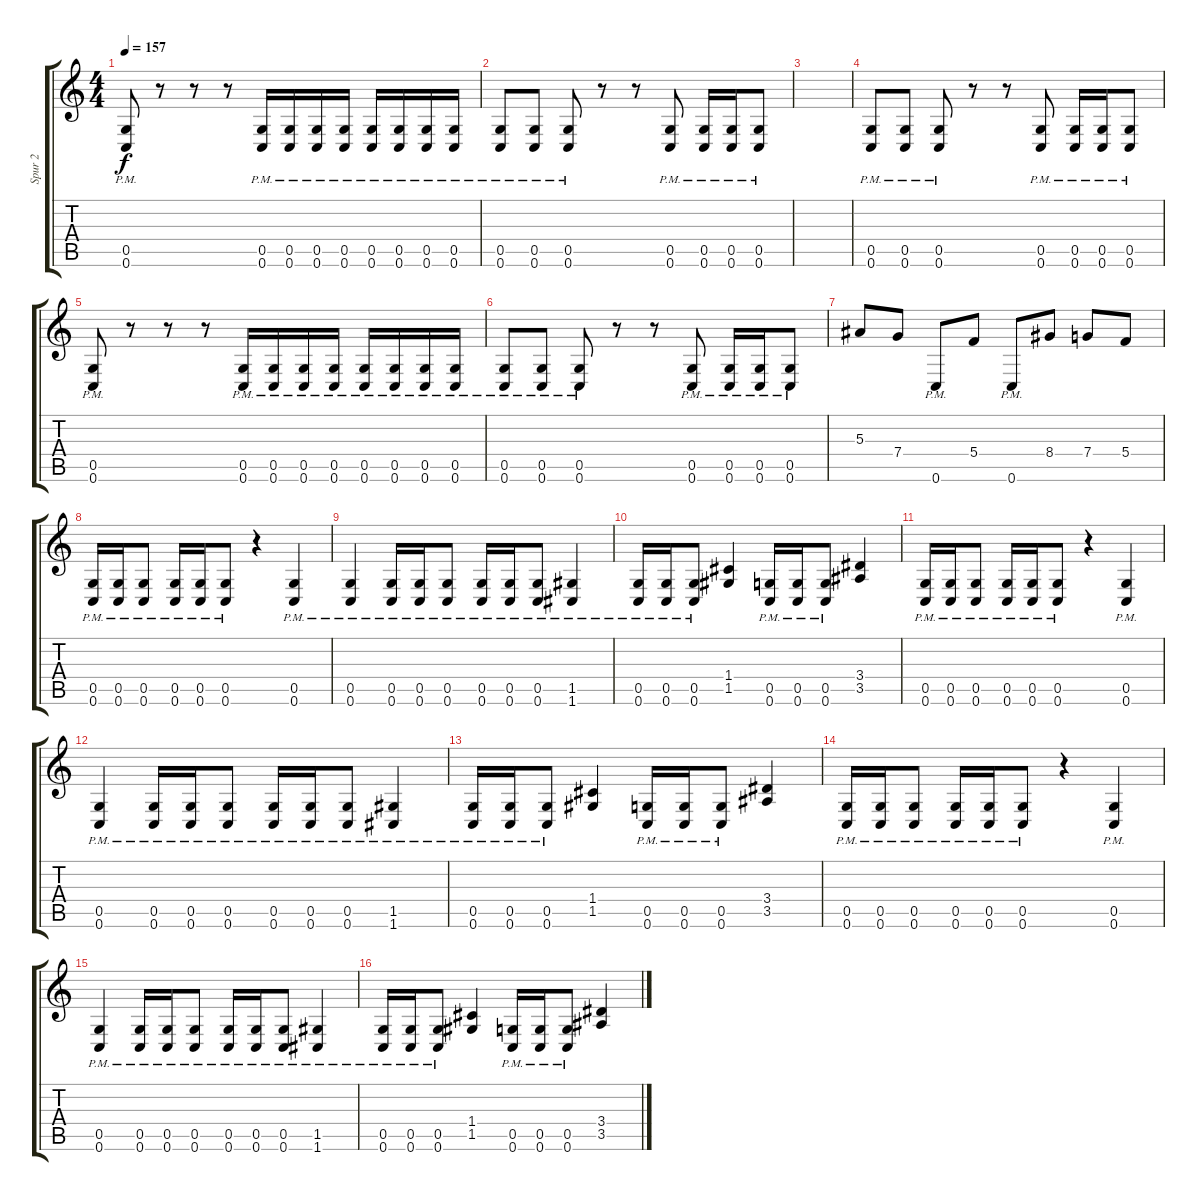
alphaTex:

\track ("Spur 2" "Spur 2") {instrument distortionguitar}
\staff {score tabs}
\tuning (D4 A3 F3 C3 G2 C2) {hide}
\ts (4 4)
\tempo 157
\clef g2
\ks c
(0.5{pm} 0.6{pm}).8{dy f} r.8 r.8 r.8 (0.5{pm} 0.6{pm}).16 (0.5{pm} 0.6{pm}).16 (0.5{pm} 0.6{pm}).16 (0.5{pm} 0.6{pm}).16 (0.5{pm} 0.6{pm}).16 (0.5{pm} 0.6{pm}).16 (0.5{pm} 0.6{pm}).16 (0.5{pm} 0.6{pm}).16 |
(0.5{pm} 0.6{pm}).8 (0.5{pm} 0.6{pm}).8 (0.5{pm} 0.6{pm}).8 r.8 r.8 (0.5{pm} 0.6{pm}).8 (0.5{pm} 0.6{pm}).16 (0.5{pm} 0.6{pm}).16 (0.5{pm} 0.6{pm}).8 |
|
(0.5{pm} 0.6{pm}).8 (0.5{pm} 0.6{pm}).8 (0.5{pm} 0.6{pm}).8 r.8 r.8 (0.5{pm} 0.6{pm}).8 (0.5{pm} 0.6{pm}).16 (0.5{pm} 0.6{pm}).16 (0.5{pm} 0.6{pm}).8 |
(0.5{pm} 0.6{pm}).8 r.8 r.8 r.8 (0.5{pm} 0.6{pm}).16 (0.5{pm} 0.6{pm}).16 (0.5{pm} 0.6{pm}).16 (0.5{pm} 0.6{pm}).16 (0.5{pm} 0.6{pm}).16 (0.5{pm} 0.6{pm}).16 (0.5{pm} 0.6{pm}).16 (0.5{pm} 0.6{pm}).16 |
(0.5{pm} 0.6{pm}).8 (0.5{pm} 0.6{pm}).8 (0.5{pm} 0.6{pm}).8 r.8 r.8 (0.5{pm} 0.6{pm}).8 (0.5{pm} 0.6{pm}).16 (0.5{pm} 0.6{pm}).16 (0.5{pm} 0.6{pm}).8 |
5.3.8 7.4.8 0.6{pm}.8 5.4.8 0.6{pm}.8 8.4.8 7.4.8 5.4.8 |
(0.5{pm} 0.6{pm}).16 (0.5{pm} 0.6{pm}).16 (0.5{pm} 0.6{pm}).8 (0.5{pm} 0.6{pm}).16 (0.5{pm} 0.6{pm}).16 (0.5{pm} 0.6{pm}).8 r.4 (0.5{pm} 0.6{pm}).4 |
(0.5{pm} 0.6{pm}).4 (0.5{pm} 0.6{pm}).16 (0.5{pm} 0.6{pm}).16 (0.5{pm} 0.6{pm}).8 (0.5{pm} 0.6{pm}).16 (0.5{pm} 0.6{pm}).16 (0.5{pm} 0.6{pm}).8 (1.5{pm} 1.6{pm}).4 |
(0.5{pm} 0.6{pm}).16 (0.5{pm} 0.6{pm}).16 (0.5{pm} 0.6{pm}).8 (1.4 1.5).4 (0.5{pm} 0.6{pm}).16 (0.5{pm} 0.6{pm}).16 (0.5{pm} 0.6{pm}).8 (3.4 3.5).4 |
(0.5{pm} 0.6{pm}).16 (0.5{pm} 0.6{pm}).16 (0.5{pm} 0.6{pm}).8 (0.5{pm} 0.6{pm}).16 (0.5{pm} 0.6{pm}).16 (0.5{pm} 0.6{pm}).8 r.4 (0.5{pm} 0.6{pm}).4 |
(0.5{pm} 0.6{pm}).4 (0.5{pm} 0.6{pm}).16 (0.5{pm} 0.6{pm}).16 (0.5{pm} 0.6{pm}).8 (0.5{pm} 0.6{pm}).16 (0.5{pm} 0.6{pm}).16 (0.5{pm} 0.6{pm}).8 (1.5{pm} 1.6{pm}).4 |
(0.5{pm} 0.6{pm}).16 (0.5{pm} 0.6{pm}).16 (0.5{pm} 0.6{pm}).8 (1.4 1.5).4 (0.5{pm} 0.6{pm}).16 (0.5{pm} 0.6{pm}).16 (0.5{pm} 0.6{pm}).8 (3.4 3.5).4 |
(0.5{pm} 0.6{pm}).16 (0.5{pm} 0.6{pm}).16 (0.5{pm} 0.6{pm}).8 (0.5{pm} 0.6{pm}).16 (0.5{pm} 0.6{pm}).16 (0.5{pm} 0.6{pm}).8 r.4 (0.5{pm} 0.6{pm}).4 |
(0.5{pm} 0.6{pm}).4 (0.5{pm} 0.6{pm}).16 (0.5{pm} 0.6{pm}).16 (0.5{pm} 0.6{pm}).8 (0.5{pm} 0.6{pm}).16 (0.5{pm} 0.6{pm}).16 (0.5{pm} 0.6{pm}).8 (1.5{pm} 1.6{pm}).4 |
(0.5{pm} 0.6{pm}).16 (0.5{pm} 0.6{pm}).16 (0.5{pm} 0.6{pm}).8 (1.4 1.5).4 (0.5{pm} 0.6{pm}).16 (0.5{pm} 0.6{pm}).16 (0.5{pm} 0.6{pm}).8 (3.4 3.5).4
